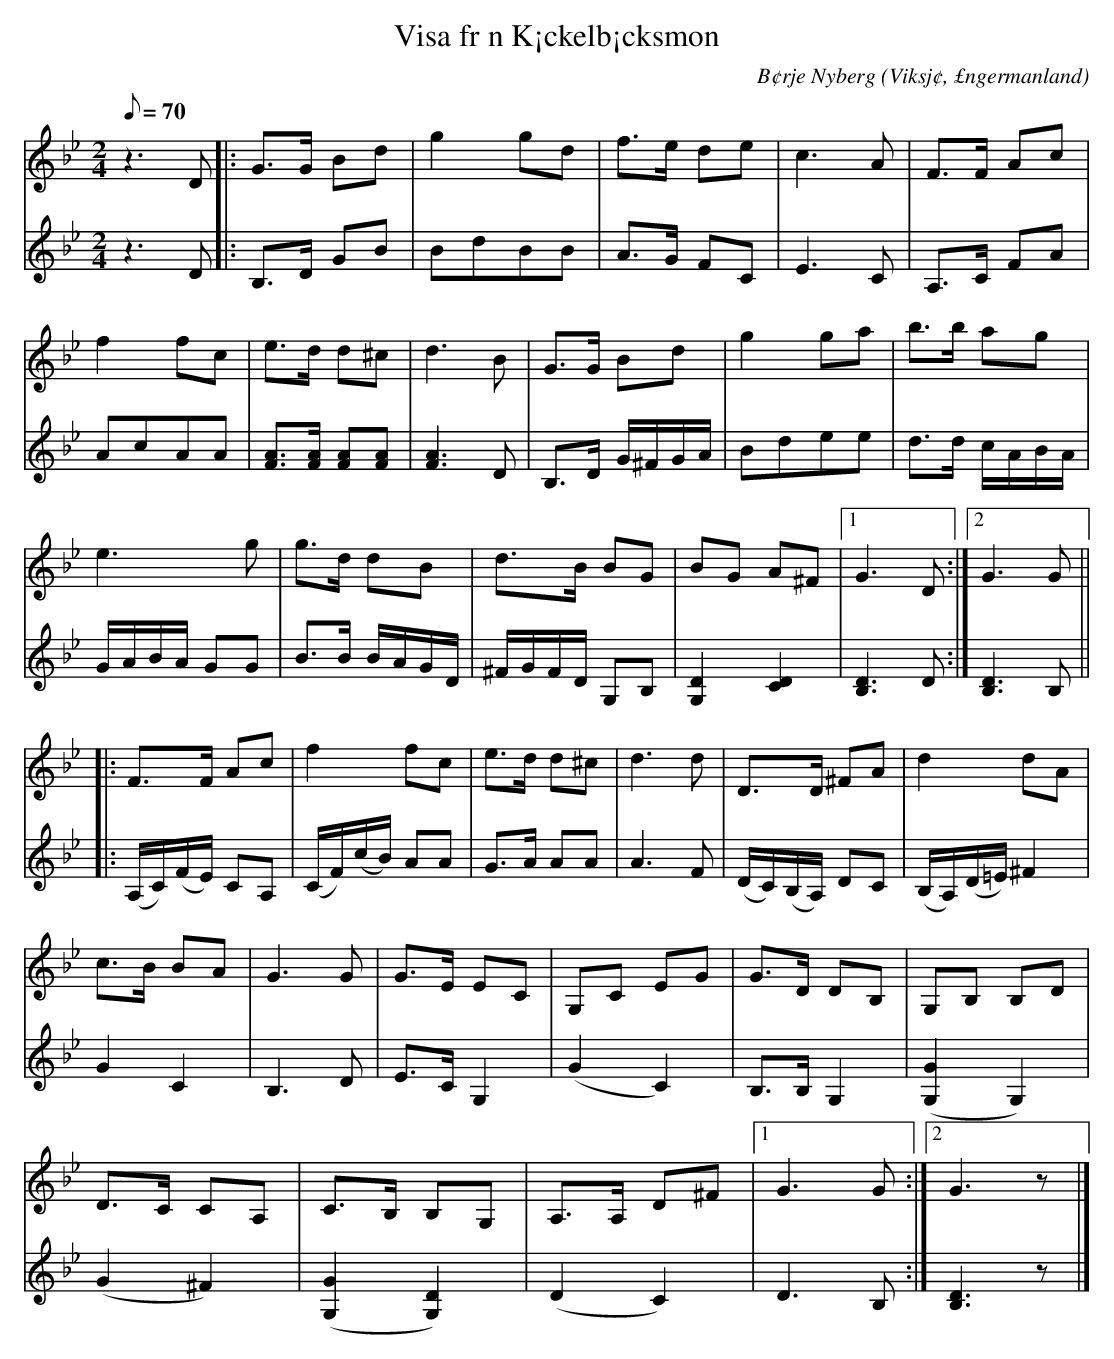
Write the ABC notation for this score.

X:1
T:Visa fr n K¡ckelb¡cksmon
C:B¢rje Nyberg
O:Viksj¢, £ngermanland
M:2/4
L:1/8
Q:70
K:Gm
V:1
z2> D2|: G>G Bd | g2 gd | f>e de | c2>A2 | F>F Ac |
f2 fc | e>d d^c | d2>B2 | G>G Bd |g2 ga | b>b ag |
e2> g2 | g>d dB |d>B BG |BG A^F |1 G2> D2 :|2 G2> G2 ||
|: F>F Ac | f2 fc | e>d d^c | d2>d2 | D>D ^FA | d2 dA |
c>B BA |G2> G2 | G>E EC | G,C EG | G>D DB, | G,B, B,D |
D>C CA, | C>B, B,G, | A,>A, D^F |1 G2> G2 :|2 G2> z2 |]
V:2
z2> D2 |: B,>D GB| BdBB | A>G FC | E2>C2 | A,>C FA |
AcAA | [AF]>[AF] [AF][AF] | [A2F2]> D2 | B,>D G/2^F/2G/2A/2 | Bdee | d>d c/2A/2B/2A/2 |
G/2A/2B/2A/2 GG | B>B B/2A/2G/2D/2 | ^F/2G/2F/2D/2 G,B, | [G,2D2] [C2D2] | [D2B,2]> D2 :| [D2B,2]> B,2 ||
|: (A,/2C/2)(F/2E/2) CA, | (C/2F/2)(c/2B/2) AA | G>A AA | A2> F2 | (D/2C/2)(B,/2A,/2) DC | (B,/2A,/2)(D/2=E/2) ^F2 |
G2 C2 | B,2> D2 | E>C G,2 |(G2 C2) | B,>B, G,2 | ([G,2G2] G,2) |
(G2 ^F2) | ([G2G,2] [D2G,2]) | (D2 C2) | D2> B,2 :| [D2B,2]> z2 |]
